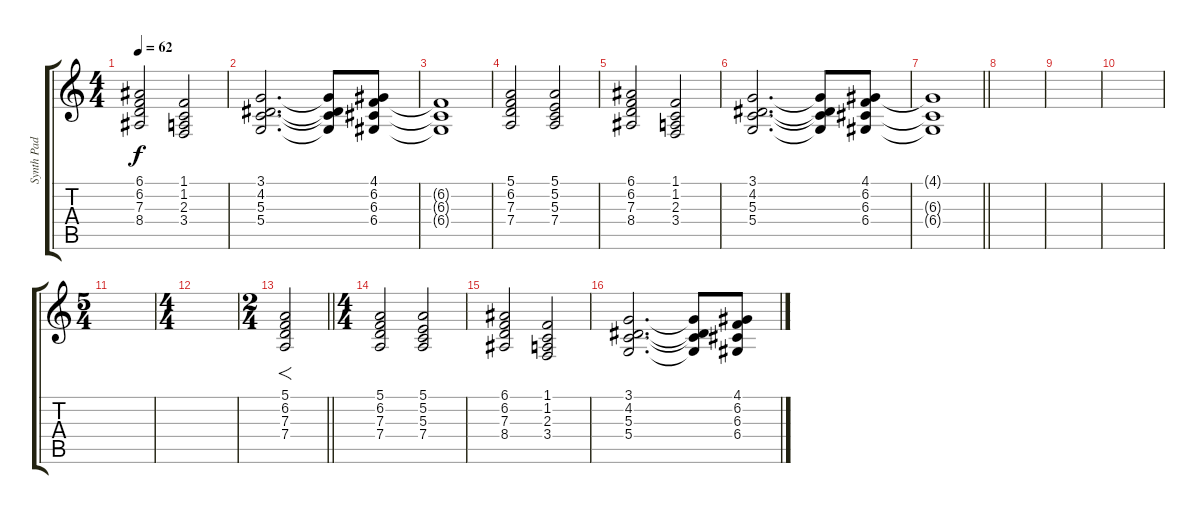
\track ("Synth Pad" "Synth Pad") {instrument pad8sweep}
\staff {score tabs}
\tuning (E4 B3 G3 D3 A2 E2) {hide}
\ts (4 4)
\tempo 62
\clef g2
\ks c
(6.1 6.2 7.3 8.4).2{dy f} (1.1 1.2 2.3 3.4).2 |
(3.1 4.2 5.3 5.4).2{d} (3.1{t} 4.2{t} 5.3{t} 5.4{t}).8 (4.1 6.2 6.3 6.4).8 |
(6.2{t} 6.3{t} 6.4{t}).1 |
(5.1 6.2 7.3 7.4).2 (5.1 5.2 5.3 7.4).2 |
(6.1 6.2 7.3 8.4).2 (1.1 1.2 2.3 3.4).2 |
(3.1 4.2 5.3 5.4).2{d} (3.1{t} 4.2{t} 5.3{t} 5.4{t}).8 (4.1 6.2 6.3 6.4).8 |
\barLineRight lightlight
(4.1{t} 6.3{t} 6.4{t}).1 |
|
|
|
\ts (5 4)
|
\ts (4 4)
|
\ts (2 4)
\barLineRight lightlight
(5.1 6.2 7.3 7.4).2{f} |
\ts (4 4)
(5.1 6.2 7.3 7.4).2 (5.1 5.2 5.3 7.4).2 |
(6.1 6.2 7.3 8.4).2 (1.1 1.2 2.3 3.4).2 |
(3.1 4.2 5.3 5.4).2{d} (3.1{t} 4.2{t} 5.3{t} 5.4{t}).8 (4.1 6.2 6.3 6.4).8
